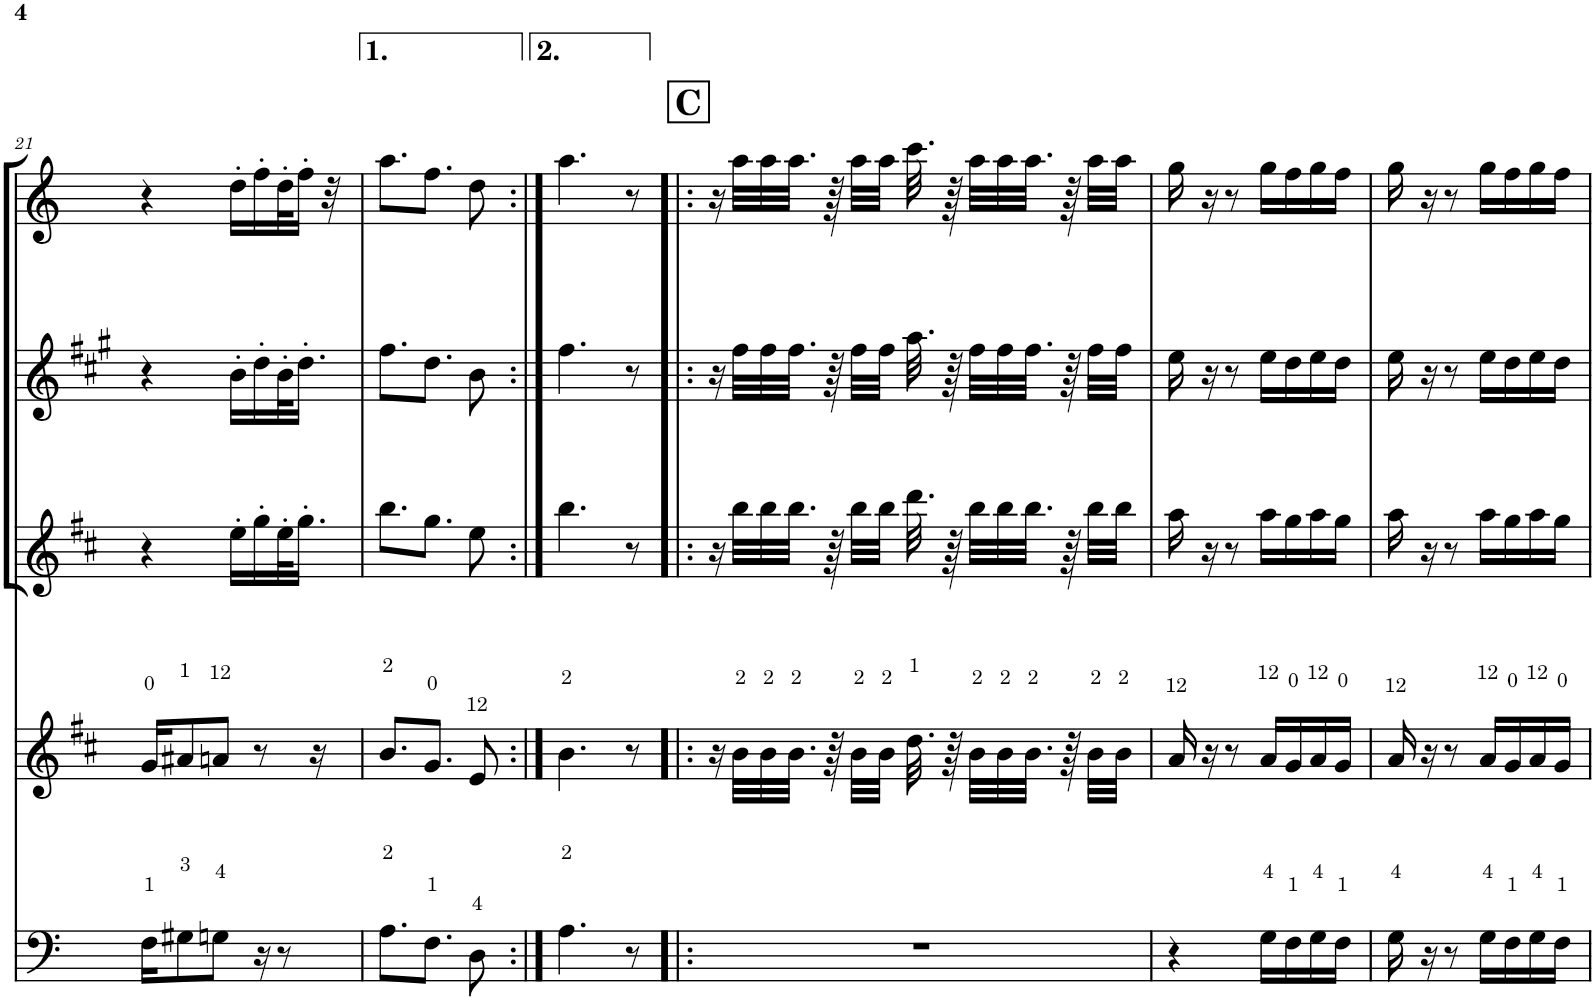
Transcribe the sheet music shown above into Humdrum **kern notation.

**kern	**kern	**kern	**kern	**kern	**kern	**kern	**kern	**kern	**kern	**kern
*part11	*part10	*part9	*part8	*part7	*part6	*part5	*part4	*part3	*part2	*part1
*staff11	*staff10	*staff9	*staff8	*staff7	*staff6	*staff5	*staff4	*staff3	*staff2	*staff1
*I"Tuba Bb	*I"Tuba em Eb	*I"Xilofone	*I"Tuba	*I"Bone	*I"Bomb	*I"Pete	*I"Tenor	*I"Sax Alto	*I"Clarineta	*I"Flauta
*I'Tba	*I'Tb. em Eb	*I'Xil.	*I'Tba	*	*	*	*	*	*I'Cl	*I'Fl
!!LO:PB:g=z
*clefG2	*clefG2	*clefG2	*clefF4	*clefF4	*clefG2	*clefG2	*clefG2	*clefG2	*clefG2	*clefG2
*Trd8c14	*Trd12c21	*Trd-7c-12	*	*	*Trd8c14	*Trd1c2	*Trd8c14	*Trd5c9	*Trd1c2	*
*k[f#c#]	*k[f#c#g#]	*k[]	*k[]	*k[]	*k[f#c#]	*k[f#c#]	*k[f#c#]	*k[f#c#g#]	*k[f#c#]	*k[]
*M2/4	*M2/4	*M2/4	*M2/4	*M2/4	*M2/4	*M2/4	*M2/4	*M2/4	*M2/4	*M2/4
=21	=21	=21	=21	=21	=21	=21	=21	=21	=21	=21
!	!	!	!	!	!LO:TX:a:t=0	!	!	!	!	!
!	!	!	!LO:TX:a:t=0	!	!	!	!	!	!	!
!	!LO:TX:a:t=0	!	!	!	!	!	!	!	!	!
!LO:TX:a:t=0	!	!	!	!	!	!	!	!	!	!
16g/KL	16dd\KL	2r	16F\KL	16F\KL	16g/KL	16g/KL	4r	4r	4r	4r
!	!	!	!	!	!LO:TX:a:t=1	!	!	!	!	!
!	!	!	!LO:TX:a:t=1	!	!	!	!	!	!	!
!	!LO:TX:a:t=1	!	!	!	!	!	!	!	!	!
!LO:TX:a:t=1	!	!	!	!	!	!	!	!	!	!
8a#X/	8ee#X\	.	8G#X\	8G#X\	8a#X/	8a#X/	.	.	.	.
!	!	!	!	!	!LO:TX:a:t=12	!	!	!	!	!
!	!	!	!LO:TX:a:t=12	!	!	!	!	!	!	!
!	!LO:TX:a:t=12	!	!	!	!	!	!	!	!	!
!LO:TX:a:t=12	!	!	!	!	!	!	!	!	!	!
8an/J	8een\J	.	8Gn\J	8Gn\J	8an/J	8an/J	.	.	.	.
.	.	.	.	.	.	.	16ee'\LL	16b'\LL	16bb'\LL	16dd'\LL
16r	16r	.	16r	16r	16r	8r	16gg'\	16dd'\	16ddd'\J	16ff'\
8r	8r	.	8r	8r	8r	.	32ee'\K	32b'\K	32bb'\KL	32dd'\K
.	.	.	.	.	.	.	16.gg'\JJ	16.dd'\JJ	16.ddd'\JJ	16ff'\JJ
.	.	.	.	.	.	16r	.	.	.	.
.	.	.	.	.	.	.	.	.	.	32r
=22	=22	=22	=22	=22	=22	=22	=22	=22	=22	=22
!	!	!	!	!	!LO:TX:a:t=2	!	!	!	!	!
!	!	!	!LO:TX:a:t=2	!	!	!	!	!	!	!
!	!LO:TX:a:t=2	!	!	!	!	!	!	!	!	!
!LO:TX:a:t=2	!	!	!	!	!	!	!	!	!	!
8.b/L	8.ff#\L	2r	8.A\L	8.A\L	8.b/L	8.b/L	8.bb\L	8.ff#\L	8.ff#\L	8.aa\L
!	!	!	!	!	!LO:TX:a:t=0	!	!	!	!	!
!	!	!	!LO:TX:a:t=0	!	!	!	!	!	!	!
!	!LO:TX:a:t=0	!	!	!	!	!	!	!	!	!
!LO:TX:a:t=0	!	!	!	!	!	!	!	!	!	!
8.g/J	8.dd\J	.	8.F\J	8.F\J	8.g/J	8.g/J	8.gg\J	8.dd\J	8.dd\J	8.ff\J
!	!	!	!	!	!LO:TX:a:t=0	!	!	!	!	!
!	!	!	!LO:TX:a:t=0	!	!	!	!	!	!	!
!	!LO:TX:a:t=0	!	!	!	!	!	!	!	!	!
!LO:TX:a:t=0	!	!	!	!	!	!	!	!	!	!
8eJ	8bJ	.	8DJ	8D\	8eJ	8e/	8ee\	8b\	8bJ	8dd\
=23:|!	=23:|!	=23:|!	=23:|!	=23:|!	=23:|!	=23:|!	=23:|!	=23:|!	=23:|!	=23:|!
!	!	!	!	!	!LO:TX:a:t=2	!	!	!	!	!
!	!	!	!LO:TX:a:t=2	!	!	!	!	!	!	!
!	!LO:TX:a:t=2	!	!	!	!	!	!	!	!	!
!LO:TX:a:t=2	!	!	!	!	!	!	!	!	!	!
4.b	4.ff#	2r	4.A	4.A\	4.b	4.b\	4.bb\	4.ff#\	4.ee	4.aa\
8r	8r	.	8r	8r	8r	8r	8r	8r	8r	8r
!!LO:REH:place=s1:a:B:cj:fs=14:t=C
=24!|:	=24!|:	=24!|:	=24!|:	=24!|:	=24!|:	=24!|:	=24!|:	=24!|:	=24!|:	=24!|:
2r	2r	2r	2r	2r	2r	16r	16r	16r	16r	16r
.	.	.	.	.	.	32b\LLL	32bb\LLL	32ff#\LLL	32bb\LLL	32aa\LLL
.	.	.	.	.	.	32b\	32bb\	32ff#\	32bb\	32aa\
.	.	.	.	.	.	32.b\JJJ	32.bb\JJJ	32.ff#\JJJ	32.bb\JJJ	32.aa\JJJ
.	.	.	.	.	.	64r	64r	64r	64r	64r
.	.	.	.	.	.	32b\LLL	32bb\LLL	32ff#\LLL	32bb\LLL	32aa\LLL
.	.	.	.	.	.	32b\JJJ	32bb\JJJ	32ff#\JJJ	32bb\JJJ	32aa\JJJ
.	.	.	.	.	.	32.dd\	32.ddd\	32.aa\	32.ddd	32.ccc\
.	.	.	.	.	.	64r	64r	64r	64r	64r
.	.	.	.	.	.	32b\LLL	32bb\LLL	32ff#\LLL	32bb\LLL	32aa\LLL
.	.	.	.	.	.	32b\	32bb\	32ff#\	32bb\	32aa\
.	.	.	.	.	.	32.b\JJJ	32.bb\JJJ	32.ff#\JJJ	32.bb\JJJ	32.aa\JJJ
.	.	.	.	.	.	64r	64r	64r	64r	64r
.	.	.	.	.	.	32b\LLL	32bb\LLL	32ff#\LLL	32bb\LLL	32aa\LLL
.	.	.	.	.	.	32b\JJJ	32bb\JJJ	32ff#\JJJ	32bb\JJJ	32aa\JJJ
=25	=25	=25	=25	=25	=25	=25	=25	=25	=25	=25
!	!	!	!LO:TX:a:t=12	!	!	!	!	!	!	!
!	!LO:TX:a:t=12	!	!	!	!	!	!	!	!	!
!LO:TX:a:t=12	!	!	!	!	!	!	!	!	!	!
!	!	!LO:N:vis=16	!	!	!	!	!	!	!	!
8A	8e	16.r	8GG	4r	4r	16a/	16aa\	16ee\	16aa	16gg\
.	.	.	.	.	.	16r	16r	16r	16r	16r
.	.	16a	.	.	.	.	.	.	.	.
8r	8r	.	8r	.	.	8r	8r	8r	8r	8r
.	.	32r	.	.	.	.	.	.	.	.
.	.	16a	.	.	.	.	.	.	.	.
!	!	!	!	!	!LO:TX:a:t=12	!	!	!	!	!
4r	4r	8r	4r	16G\LL	16a/LL	16a/LL	16aa\LL	16ee\LL	16aa\LL	16gg\LL
!	!	!	!	!	!LO:TX:a:t=0	!	!	!	!	!
.	.	.	.	16F\	16g/J	16g/	16gg\	16dd\	16gg\J	16ff\
!	!	!	!	!	!LO:TX:a:t=12	!	!	!	!	!
.	.	32a	.	16G\	16a/L	16a/	16aa\	16ee\	16aa\L	16gg\
!	!	!LO:N:vis=16	!	!	!	!	!	!	!	!
.	.	16.r	.	.	.	.	.	.	.	.
!	!	!	!	!	!LO:TX:a:t=0	!	!	!	!	!
.	.	.	.	16F\JJ	16g/JJ	16g/JJ	16gg\JJ	16dd\JJ	16gg\JJ	16ff\JJ
=26	=26	=26	=26	=26	=26	=26	=26	=26	=26	=26
!	!	!	!	!	!LO:TX:a:t=12	!	!	!	!	!
!	!	!	!LO:TX:a:t=12	!	!	!	!	!	!	!
!	!LO:TX:a:t=12	!	!	!	!	!	!	!	!	!
!LO:TX:a:t=12	!	!	!	!	!	!	!	!	!	!
!	!	!LO:N:vis=16	!	!	!	!	!	!	!	!
8A	8e	16.r	8GG	16G\	16a	16a/	16aa\	16ee\	16aa	16gg\
.	.	.	.	16r	16r	16r	16r	16r	16r	16r
.	.	16a	.	.	.	.	.	.	.	.
8r	8r	.	8r	8r	8r	8r	8r	8r	8r	8r
.	.	32r	.	.	.	.	.	.	.	.
.	.	16a	.	.	.	.	.	.	.	.
!	!	!	!	!	!LO:TX:a:t=12	!	!	!	!	!
4r	4r	8r	4r	16G\LL	16a/LL	16a/LL	16aa\LL	16ee\LL	16aa\LL	16gg\LL
!	!	!	!	!	!LO:TX:a:t=0	!	!	!	!	!
.	.	.	.	16F\	16g/J	16g/	16gg\	16dd\	16gg\J	16ff\
!	!	!	!	!	!LO:TX:a:t=12	!	!	!	!	!
.	.	32a	.	16G\	16a/L	16a/	16aa\	16ee\	16aa\L	16gg\
!	!	!LO:N:vis=16	!	!	!	!	!	!	!	!
.	.	16.r	.	.	.	.	.	.	.	.
!	!	!	!	!	!LO:TX:a:t=0	!	!	!	!	!
.	.	.	.	16F\JJ	16g/JJ	16g/JJ	16gg\JJ	16dd\JJ	16gg\JJ	16ff\JJ
=	=	=	=	=	=	=	=	=	=	=
*-	*-	*-	*-	*-	*-	*-	*-	*-	*-	*-
